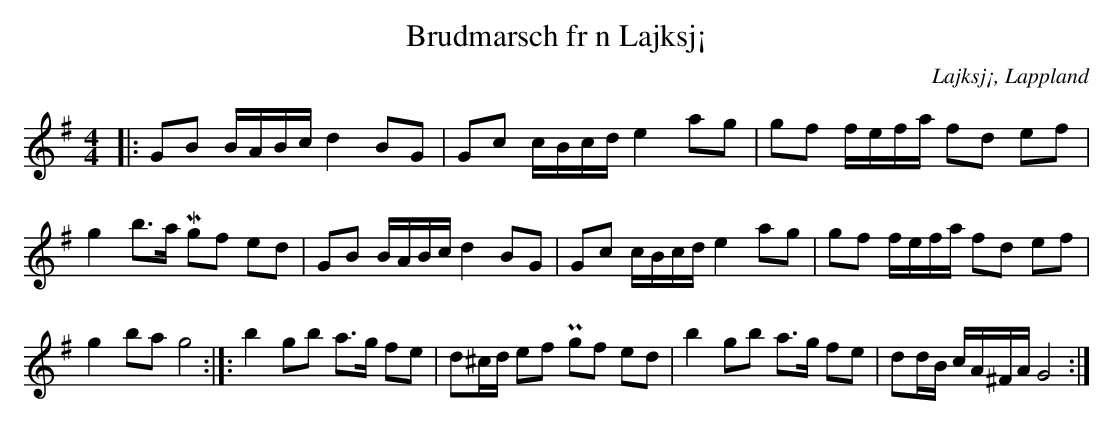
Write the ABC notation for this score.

X:1
T:Brudmarsch fr n Lajksj¡
O:Lajksj¡, Lappland
M:4/4
L:1/16
K:G
|: G2B2  BABc d4 B2G2 | G2c2 cBcd e4 a2g2 | g2f2 fefa f2d2 e2f2 | g4 b3a Mg2f2 e2d2 | G2B2 BABc d4 B2G2 | G2c2 cBcd e4 a2g2 | g2f2 fefa f2d2 e2f2 | g4 b2a2 g8 :|]: b4 g2b2 a3g f2e2 | d2^cd e2f2 Pg2f2 e2d2 | b4 g2b2 a3g f2e2 | d2dB cA^FA G8 :|]
